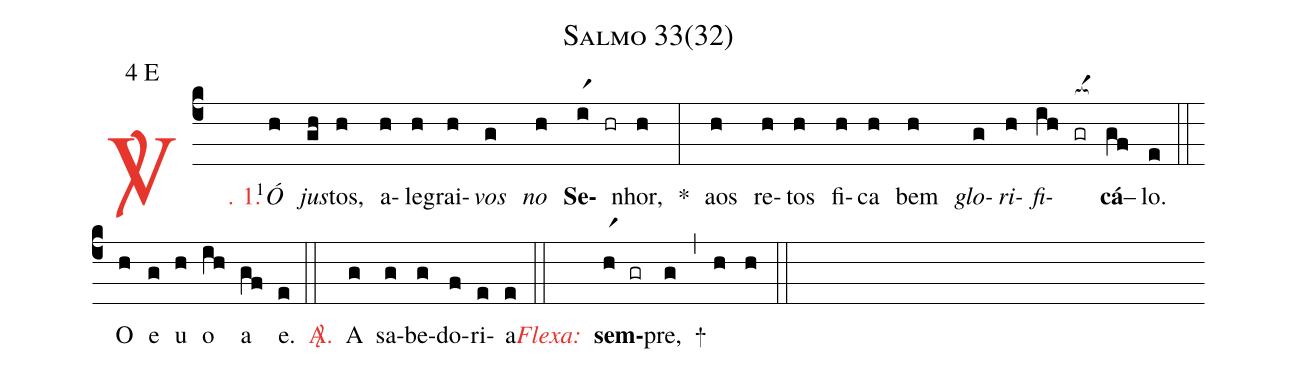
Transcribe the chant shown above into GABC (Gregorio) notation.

name: Salmo 33(32);
mode: 4;
mode-differentia: E;
%%
(c4)

<c><sp>V/</sp>. 1.</c>() <v>\VSup{1}</v><i>Ó</i>(h) <i>jus</i>(gh)tos,(h) a(h)le(h)grai-(h)<i>vos</i>(g) <i>no</i>(h) <b>Se</b>(ir1 hr)nhor,(h) *(:) aos(h) re(h)tos(h) fi(h)ca(h) bem(h) <i>glo</i>(g)<i>ri</i>(h)<i>fi</i><nlba>(ih gr[ocba:1{])<b>cá</b>-</nlba>(gf[ocba:0}])lo.(e) (::)

<eu>O(h) e(g) u(h) o(ih) a(gf) e.</eu>(e) (::)

<nlba><c><sp>A/</sp>.</c>() A</nlba>(g) sa(g)be(g)do(f)ri(e)a.(e) (::)

<nlba><c><i>Flexa:</i></c>() <b>sem</b></nlba>(hr1 gr)pre,(g) +(,) (h) (h) (::)
